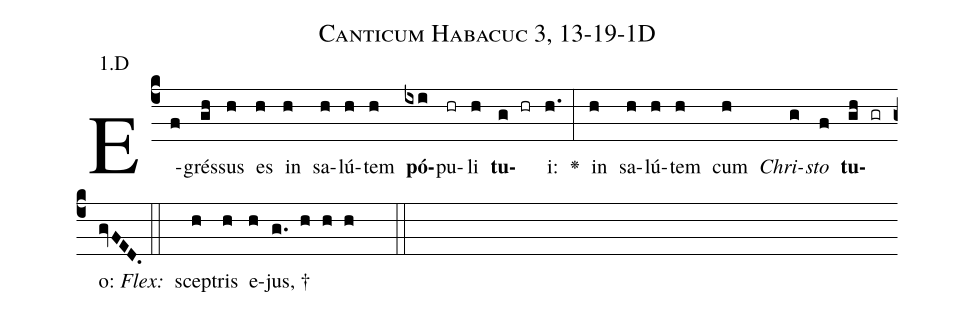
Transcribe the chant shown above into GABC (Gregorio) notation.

name: Canticum Habacuc 3, 13-19-1D;
annotation: 1.D;
%%
(c4)E(f)grés(gh)sus(h) es(h) in(h) sa(h)lú(h)tem(h) <b>pó</b>(ixi)pu(hr)li(h) <b>tu</b>(g hr)i:(h.) <v>\greheightstar</v>(:) in(h) sa(h)lú(h)tem(h) cum(h) <i>Chri</i>(g)<i>sto</i>(f) <b>tu</b>(gh gr)o:(gvFED.) (::)
<i>Flex:</i>()  scep(h)tris(h) e(h)jus, †(g. h h h  ::)

%E(h) u(h) o(g) u(f) a(gh) e.(gvFED.) (::)
